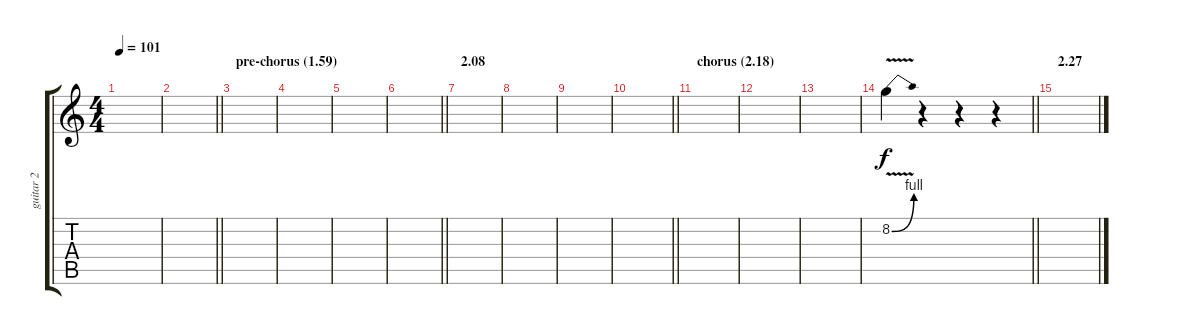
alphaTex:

\track ("guitar 2" "guitar 2") {instrument distortionguitar}
\staff {score tabs}
\tuning (E4 B3 G3 D3 A2 E2) {hide}
\ts (4 4)
\tempo 101
\clef g2
\ks c
|
\barLineRight lightlight
|
\section ("" "pre-chorus (1.59)")
|
|
|
\barLineRight lightlight
|
\section ("" "2.08")
|
|
|
\barLineRight lightlight
|
\section ("" "chorus (2.18)")
|
|
|
\barLineRight lightlight
8.2{be (bend 0 0 60 4) v}.4 r.4 r.4 r.4 |
\section ("" "2.27")
